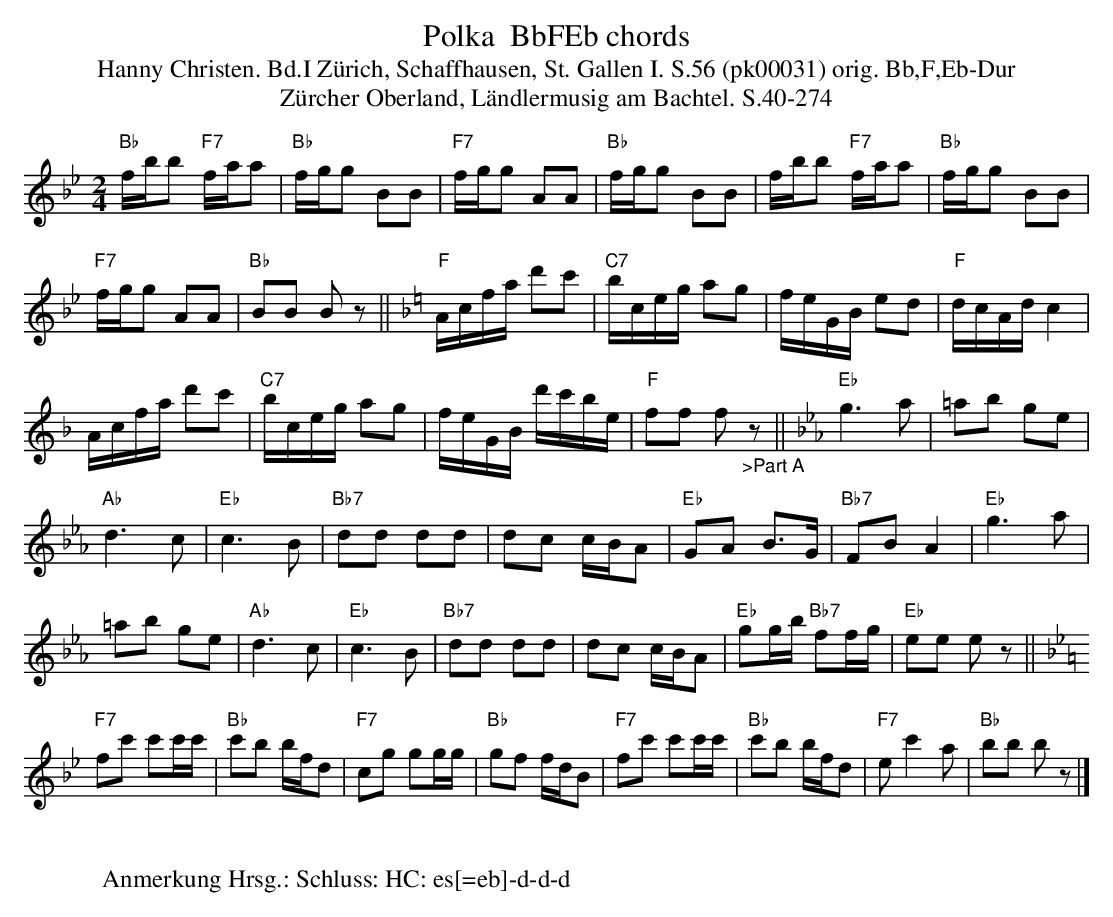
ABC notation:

X:1
T: Polka  BbFEb chords
T:Hanny Christen. Bd.I Zürich, Schaffhausen, St. Gallen I. S.56 (pk00031) orig. Bb,F,Eb-Dur
T: Z\"urcher Oberland, L\"andlermusig am Bachtel. S.40-274
M:2/4
L:1/16
K:Bb %%MIDI gchordon
"Bb"fbb2 "F7"faa2 | "Bb"fgg2 B2B2 | "F7"fgg2 A2A2 | "Bb"fgg2 B2B2 | fbb2 "F7"faa2 | "Bb"fgg2 B2B2 |
"F7"fgg2 A2A2 | "Bb"B2B2 B2z2 || [K:F] "F"Acfa d'2c'2 | "C7"bceg a2g2 | feGB e2d2 | "F"dcAd c4 |
Acfa d'2c'2 | "C7"bceg a2g2 | feGB d'c'be | "F"f2f2 f2"_>Part A"z2 || [K:Eb] [L:1/8] "Eb"g3a | =ab ge |
"Ab"d3c | "Eb"c3B | "Bb7"dd dd | dc c/B/A | "Eb"GA B>G | "Bb7"FB A2 | "Eb"g3a |
=ab ge | "Ab"d3c | "Eb"c3B | "Bb7"dd dd | dc c/B/A | "Eb"gg/b/ "Bb7"ff/g/ | "Eb"ee ez || [K:Bb]
"F7"fc' c'c'/c'/ | "Bb"c'b b/f/d | "F7"cg gg/g/| "Bb"gf f/d/B | "F7"fc' c'c'/c'/ | "Bb"c'b b/f/d | "F7"ec'2a | "Bb"bb bz |]
W:
W: Anmerkung Hrsg.: Schluss: HC: es[=eb]-d-d-d
